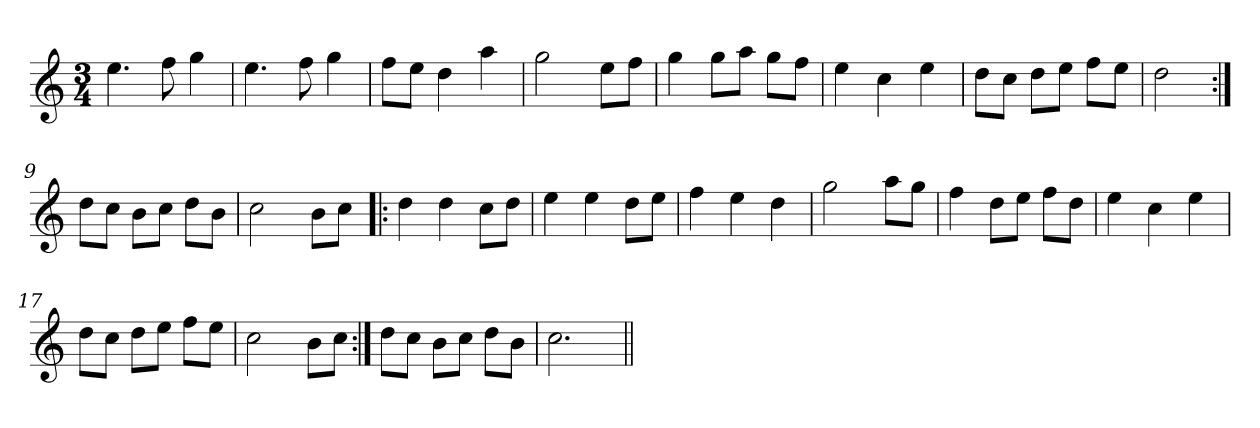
**kern
*part1
*staff1
*clefG2
*k[]
*M3/4
*MM180
=1
4.ee\
8ff\
4gg\
=2
4.ee\
8ff\
4gg\
=3
8ff\L
8ee\J
4dd\
4aa\
=4
2gg\
8ee\L
8ff\J
=5
4gg\
8gg\L
8aa\J
8gg\L
8ff\J
=6
4ee\
4cc\
4ee\
=7
8dd\L
8cc\J
8dd\L
8ee\J
8ff\L
8ee\J
=8
2dd\
=9:|!
8dd\L
8cc\J
8b\L
8cc\J
8dd\L
8b\J
=10
2cc\
8b\L
8cc\J
!!LO:LB:g=z
=11!|:
4dd\
4dd\
8cc\L
8dd\J
=12
4ee\
4ee\
8dd\L
8ee\J
=13
4ff\
4ee\
4dd\
=14
2gg\
8aa\L
8gg\J
=15
4ff\
8dd\L
8ee\J
8ff\L
8dd\J
=16
4ee\
4cc\
4ee\
=17
8dd\L
8cc\J
8dd\L
8ee\J
8ff\L
8ee\J
=18
2cc\
8b\L
8cc\J
=19:|!
8dd\L
8cc\J
8b\L
8cc\J
8dd\L
8b\J
=20
2.cc\
=||
*-
